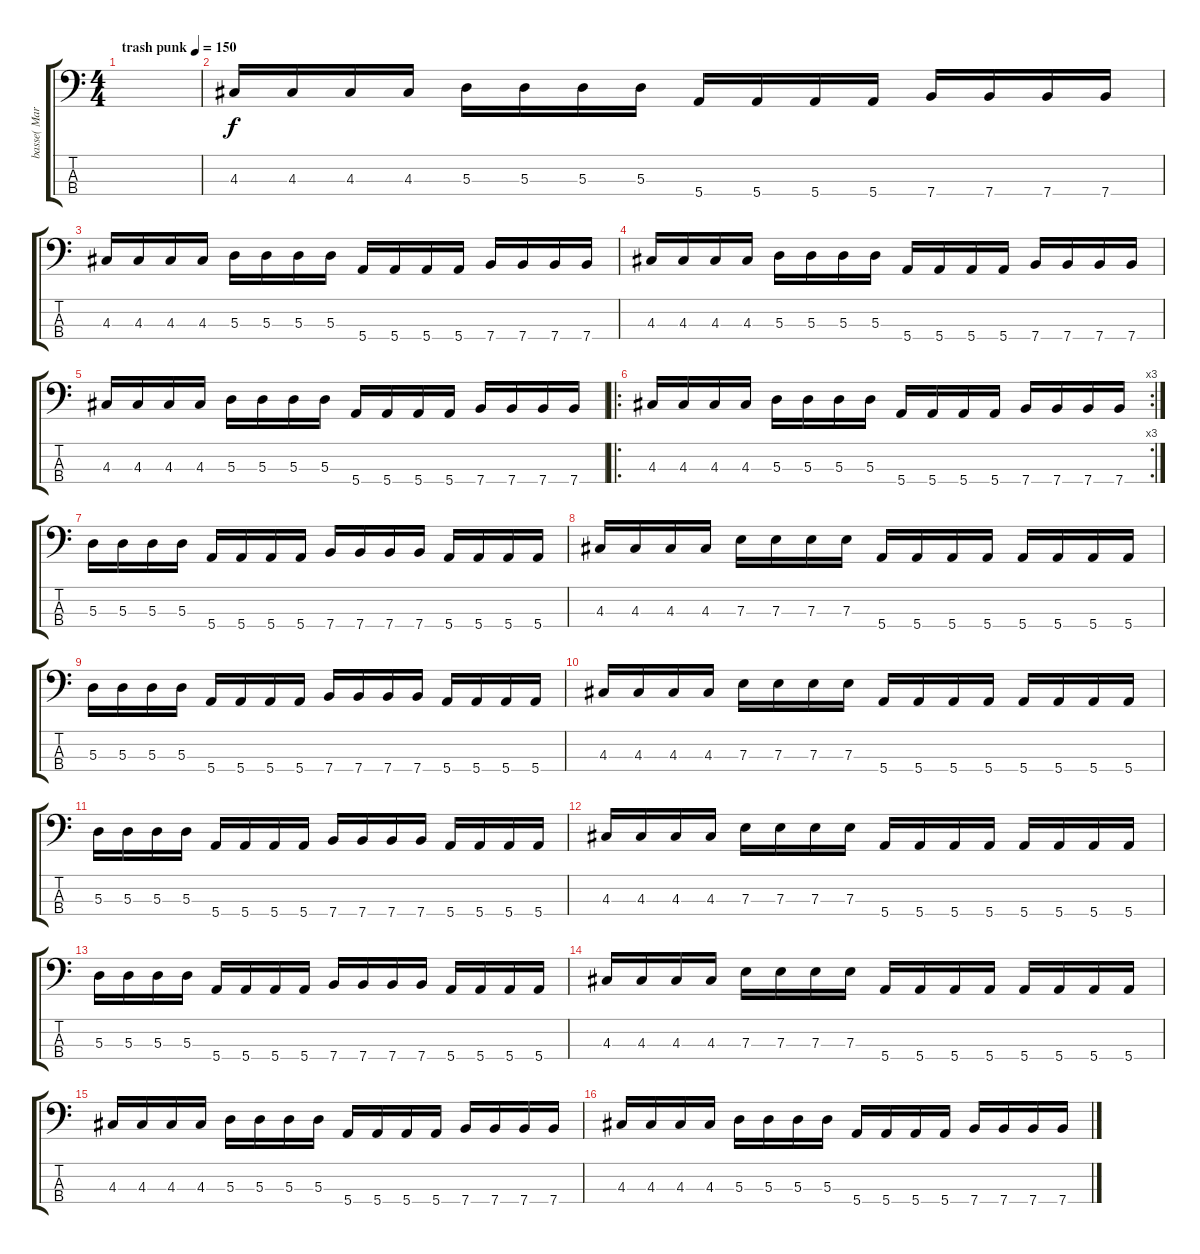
\track ("basse( Mark )" "basse( Mar") {instrument electricbasspick}
\staff {score tabs}
\tuning (G2 D2 A1 E1) {hide}
\ts (4 4)
\tempo (150 "trash punk")
\clef f4
\ks c
|
4.3.16 4.3.16 4.3.16 4.3.16 5.3.16 5.3.16 5.3.16 5.3.16 5.4.16 5.4.16 5.4.16 5.4.16 7.4.16 7.4.16 7.4.16 7.4.16 |
4.3.16 4.3.16 4.3.16 4.3.16 5.3.16 5.3.16 5.3.16 5.3.16 5.4.16 5.4.16 5.4.16 5.4.16 7.4.16 7.4.16 7.4.16 7.4.16 |
4.3.16 4.3.16 4.3.16 4.3.16 5.3.16 5.3.16 5.3.16 5.3.16 5.4.16 5.4.16 5.4.16 5.4.16 7.4.16 7.4.16 7.4.16 7.4.16 |
4.3.16 4.3.16 4.3.16 4.3.16 5.3.16 5.3.16 5.3.16 5.3.16 5.4.16 5.4.16 5.4.16 5.4.16 7.4.16 7.4.16 7.4.16 7.4.16 |
\ro
\rc 3
4.3.16 4.3.16 4.3.16 4.3.16 5.3.16 5.3.16 5.3.16 5.3.16 5.4.16 5.4.16 5.4.16 5.4.16 7.4.16 7.4.16 7.4.16 7.4.16 |
5.3.16 5.3.16 5.3.16 5.3.16 5.4.16 5.4.16 5.4.16 5.4.16 7.4.16 7.4.16 7.4.16 7.4.16 5.4.16 5.4.16 5.4.16 5.4.16 |
4.3.16 4.3.16 4.3.16 4.3.16 7.3.16 7.3.16 7.3.16 7.3.16 5.4.16 5.4.16 5.4.16 5.4.16 5.4.16 5.4.16 5.4.16 5.4.16 |
5.3.16 5.3.16 5.3.16 5.3.16 5.4.16 5.4.16 5.4.16 5.4.16 7.4.16 7.4.16 7.4.16 7.4.16 5.4.16 5.4.16 5.4.16 5.4.16 |
4.3.16 4.3.16 4.3.16 4.3.16 7.3.16 7.3.16 7.3.16 7.3.16 5.4.16 5.4.16 5.4.16 5.4.16 5.4.16 5.4.16 5.4.16 5.4.16 |
5.3.16 5.3.16 5.3.16 5.3.16 5.4.16 5.4.16 5.4.16 5.4.16 7.4.16 7.4.16 7.4.16 7.4.16 5.4.16 5.4.16 5.4.16 5.4.16 |
4.3.16 4.3.16 4.3.16 4.3.16 7.3.16 7.3.16 7.3.16 7.3.16 5.4.16 5.4.16 5.4.16 5.4.16 5.4.16 5.4.16 5.4.16 5.4.16 |
5.3.16 5.3.16 5.3.16 5.3.16 5.4.16 5.4.16 5.4.16 5.4.16 7.4.16 7.4.16 7.4.16 7.4.16 5.4.16 5.4.16 5.4.16 5.4.16 |
4.3.16 4.3.16 4.3.16 4.3.16 7.3.16 7.3.16 7.3.16 7.3.16 5.4.16 5.4.16 5.4.16 5.4.16 5.4.16 5.4.16 5.4.16 5.4.16 |
4.3.16 4.3.16 4.3.16 4.3.16 5.3.16 5.3.16 5.3.16 5.3.16 5.4.16 5.4.16 5.4.16 5.4.16 7.4.16 7.4.16 7.4.16 7.4.16 |
4.3.16 4.3.16 4.3.16 4.3.16 5.3.16 5.3.16 5.3.16 5.3.16 5.4.16 5.4.16 5.4.16 5.4.16 7.4.16 7.4.16 7.4.16 7.4.16
